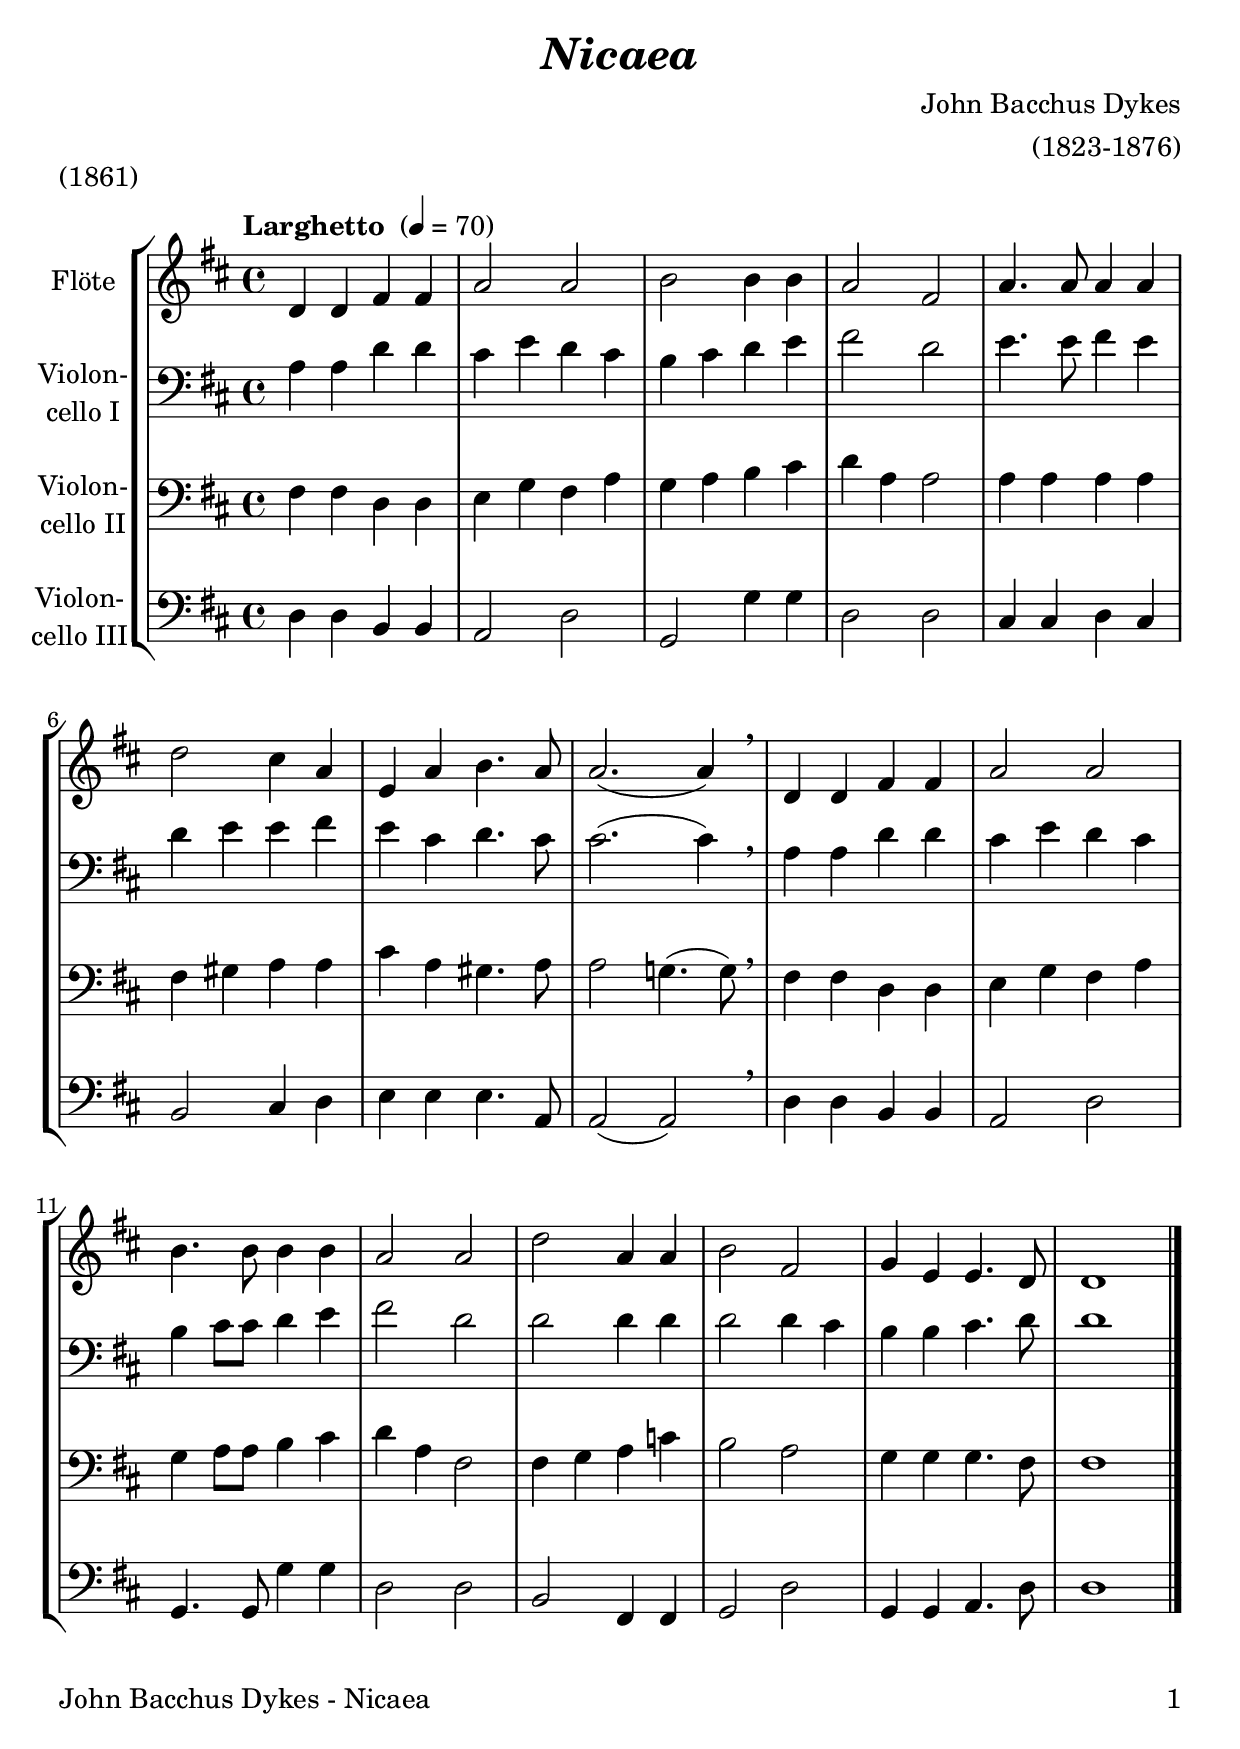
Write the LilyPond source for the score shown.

\version "2.18.2"
\include "deutsch.ly"
  
#(set-global-staff-size 24)

\header {
  title     = \markup \bold \italic "Nicaea"
  composer  = "John Bacchus Dykes"
  arranger  = "(1823-1876)"
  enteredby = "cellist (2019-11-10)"
  piece     = "(1861)"
}

voiceconsts = {
  \key d \major
  \time 4/4
  \clef "bass"
%  \numericTimeSignature
  \compressFullBarRests
  % Set default beaming for all staves
  \set Timing.beamExceptions = #'()
  \set Timing.baseMoment     = #(ly:make-moment 1 4)
  \set Timing.beatStructure  = #'(1 1 1)
  \tempo "Larghetto " 4=70
}

micl = "clarinet"
mifl = "flute"
miob = "oboe"
mifh = "french horn"
misx = "tenor sax"
mist = "string ensemble 1"
miba = "cello"
%miba = "bassoon"
mikl = "harpsichord"

va = \relative c' {
  \voiceconsts
  \clef "treble"

  d4 d fis fis
  a2 a
  h h4 h
  a2 fis
  a4. a8 a4 a
  d2 cis4 a
  e a h4. a8

  a2.( a4) \breathe
  d, d fis fis
  a2 a
  h4. h8 h4 h
  a2 a
  d a4 a
  h2 fis
  g4 e e4. d8
  d1 \bar "|."
}

vb = \relative c' {
  \voiceconsts

  a4 a d d
  cis e d cis
  h cis d e
  fis2 d
  e4. e8 fis4 e
  d e e fis
  e cis d4. cis8

  cis2.( cis4) \breathe
  a a d d
  cis e d cis
  h cis8 cis d4 e
  fis2 d
  d d4 d
  d2 d4 cis
  h h cis4. d8
  d1 \bar "|."
}

vc = \relative c {
  \voiceconsts

  fis4 fis d d
  e g fis a
  g a h cis
  d a a2
  a4 a a a
  fis gis a a
  cis a gis4. a8

  a2 g!4.( g8) \breathe
  fis4 fis d d
  e g fis a
  g a8 a h4 cis
  d4 a fis2
  fis4 g a c
  h2 a
  g4 g g4. fis8
  fis1 \bar "|."
}

vd = \relative c {
  \voiceconsts

  d4 d h h
  a2 d
  g, g'4 g
  d2 d
  cis4 cis d cis
  h2 cis4 d
  e e e4. a,8

  a2( a) \breathe
  d4 d h h
  a2 d
  g,4. g8 g'4 g
  d2 d
  h fis4 fis
  g2 d'
  g,4 g a4. d8
  d1 \bar "|."
}


music = \new StaffGroup <<
      \new Staff {
	\set Staff.midiInstrument = \mifl
	\set Staff.instrumentName = \markup \center-column { "Flöte" }
	\transpose d d { \va }
      }

      \new Staff {
	\set Staff.midiInstrument = \miba
	\set Staff.instrumentName = \markup \center-column { "Violon-" "cello I" }
	\transpose d d { \vb }
      }

      \new Staff {
	\set Staff.midiInstrument = \miba
	\set Staff.instrumentName = \markup \center-column { "Violon-" "cello II" }
	\transpose d d { \vc }
      }

      \new Staff {
	\set Staff.midiInstrument = \miba
	\set Staff.instrumentName = \markup \center-column { "Violon-" "cello III" }
	\transpose d d { \vd }
      }
>>

\book {
 \paper {
    print-page-number = ##t
    print-first-page-number = ##t
    oddHeaderMarkup = \markup \null
    evenHeaderMarkup = \markup \null
    oddFooterMarkup = \markup {
      \fill-line {
        \on-the-fly #print-page-number-check-first
        "John Bacchus Dykes - Nicaea" \fromproperty #'page:page-number-string
      }
    }
    evenFooterMarkup = \oddFooterMarkup
  }  \score {
    \music
    \layout {}
  }

  \score {
    \unfoldRepeats \music

    \midi {
      \context {
        \Score
      }
    }
  }
}
